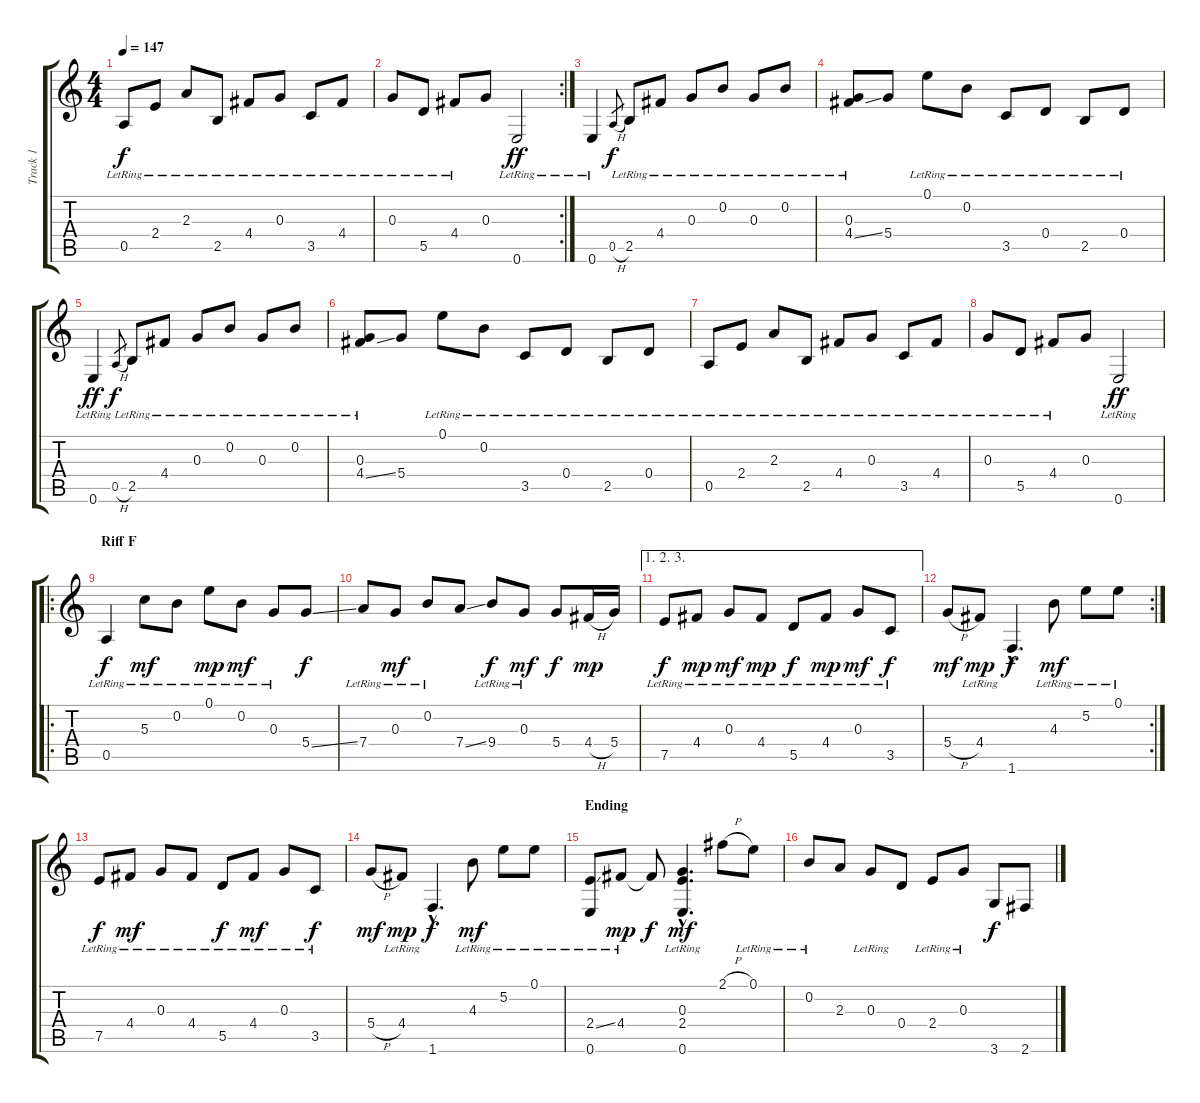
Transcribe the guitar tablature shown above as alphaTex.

\track ("Track 1" "Track 1") {instrument acousticguitarsteel}
\staff {score tabs}
\tuning (E4 B3 G3 D3 A2 E2) {hide}
\ts (4 4)
\tempo 147
\clef g2
\ks c
0.5{lr}.8{dy f} 2.4{lr}.8 2.3{lr}.8 2.5{lr}.8 4.4{lr}.8 0.3{lr}.8 3.5{lr}.8 4.4{lr}.8 |
\rc 2
0.3{lr}.8 5.5{lr}.8 4.4{lr}.8 0.3.8 0.6{lr}.2{dy ff} |
0.6{lr}.4 0.5{h}.8{gr dy f} 2.5{lr}.8 4.4{lr}.8 0.3{lr}.8 0.2{lr}.8 0.3{lr}.8 0.2{lr}.8 |
(0.3{lr} 4.4{ss}).8 5.4.8 0.1{lr}.8 0.2{lr}.8 3.5{lr}.8 0.4{lr}.8 2.5{lr}.8 0.4{lr}.8 |
0.6{lr}.4{dy ff} 0.5{h}.8{gr dy f} 2.5{lr}.8 4.4{lr}.8 0.3{lr}.8 0.2{lr}.8 0.3{lr}.8 0.2{lr}.8 |
(0.3{lr} 4.4{ss}).8 5.4.8 0.1{lr}.8 0.2{lr}.8 3.5{lr}.8 0.4{lr}.8 2.5{lr}.8 0.4{lr}.8 |
0.5{lr}.8 2.4{lr}.8 2.3{lr}.8 2.5{lr}.8 4.4{lr}.8 0.3{lr}.8 3.5{lr}.8 4.4{lr}.8 |
0.3{lr}.8 5.5{lr}.8 4.4{lr}.8 0.3.8 0.6{lr}.2{dy ff} |
\ro
\section ("" "Riff F")
0.5{lr}.4{dy f} 5.3{lr}.8{dy mf} 0.2{lr}.8 0.1{lr}.8{dy mp} 0.2{lr}.8{dy mf} 0.3{lr}.8 5.4{ss}.8{dy f} |
7.4{lr}.8 0.3{lr}.8{dy mf} 0.2{lr}.8 7.4{ss}.8 9.4{lr}.8{dy f} 0.3{lr}.8{dy mf} 5.4.8{dy f} 4.4{h}.16{dy mp} 5.4.16 |
\ae (1 2 3)
7.5{lr}.8{dy f} 4.4{lr}.8{dy mp} 0.3{lr}.8{dy mf} 4.4{lr}.8{dy mp} 5.5{lr}.8{dy f} 4.4{lr}.8{dy mp} 0.3{lr}.8{dy mf} 3.5{lr}.8{dy f} |
\rc 2
5.4{h}.8{dy mf} 4.4{lr}.8{dy mp} 1.6{hac}.4{d dy f} 4.3{lr}.8{dy mf} 5.2{lr}.8 0.1{lr}.8 |
7.5{lr}.8{dy f} 4.4{lr}.8{dy mf} 0.3{lr}.8 4.4{lr}.8 5.5{lr}.8{dy f} 4.4{lr}.8{dy mf} 0.3{lr}.8 3.5{lr}.8{dy f} |
5.4{h}.8{dy mf} 4.4{lr}.8{dy mp} 1.6{hac}.4{d dy f} 4.3{lr}.8{dy mf} 5.2{lr}.8 0.1{lr}.8 |
\section ("" "Ending")
(2.4{ss} 0.6{lr}).8 4.4{lr}.8{dy mp} 4.4{t}.8{dy f} (0.3{hac lr} 2.4{hac lr} 0.6{hac lr}).4{d dy mf} 2.1{h}.8 0.1{lr}.8 |
0.2{lr}.8 2.3.8 0.3{lr}.8 0.4.8 2.4{lr}.8 0.3{lr}.8 3.6.8{dy f} 2.6.8
